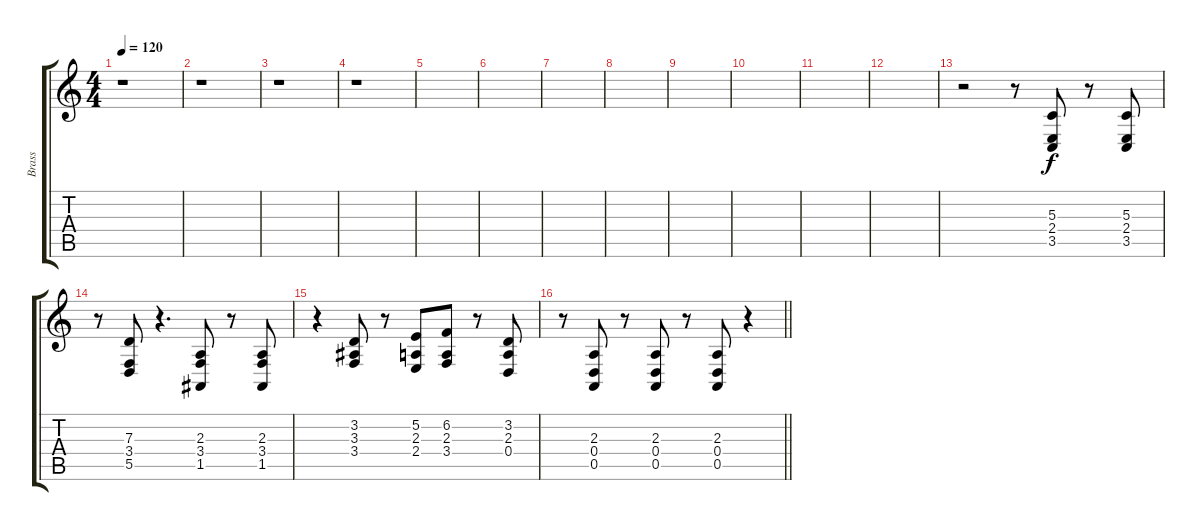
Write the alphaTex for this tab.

\track ("Brass" "Brass") {instrument tuba}
\staff {score tabs}
\tuning (E4 B3 G3 D3 A2 E2) {hide}
\ts (4 4)
\tempo 120
\clef g2
\ks c
r.1{dy f} |
r.1 |
r.1 |
r.1 |
|
|
|
|
|
|
|
|
r.2 r.8 (5.3 2.4 3.5).8 r.8 (5.3 2.4 3.5).8 |
r.8 (7.3 3.4 5.5).8 r.4{d} (2.3 3.4 1.5).8 r.8 (2.3 3.4 1.5).8 |
r.4 (3.2 3.3 3.4).8 r.8 (5.2 2.3 2.4).8 (6.2 2.3 3.4).8 r.8 (3.2 2.3 0.4).8 |
\barLineRight lightlight
r.8 (2.3 0.4 0.5).8 r.8 (2.3 0.4 0.5).8 r.8 (2.3 0.4 0.5).8 r.4
